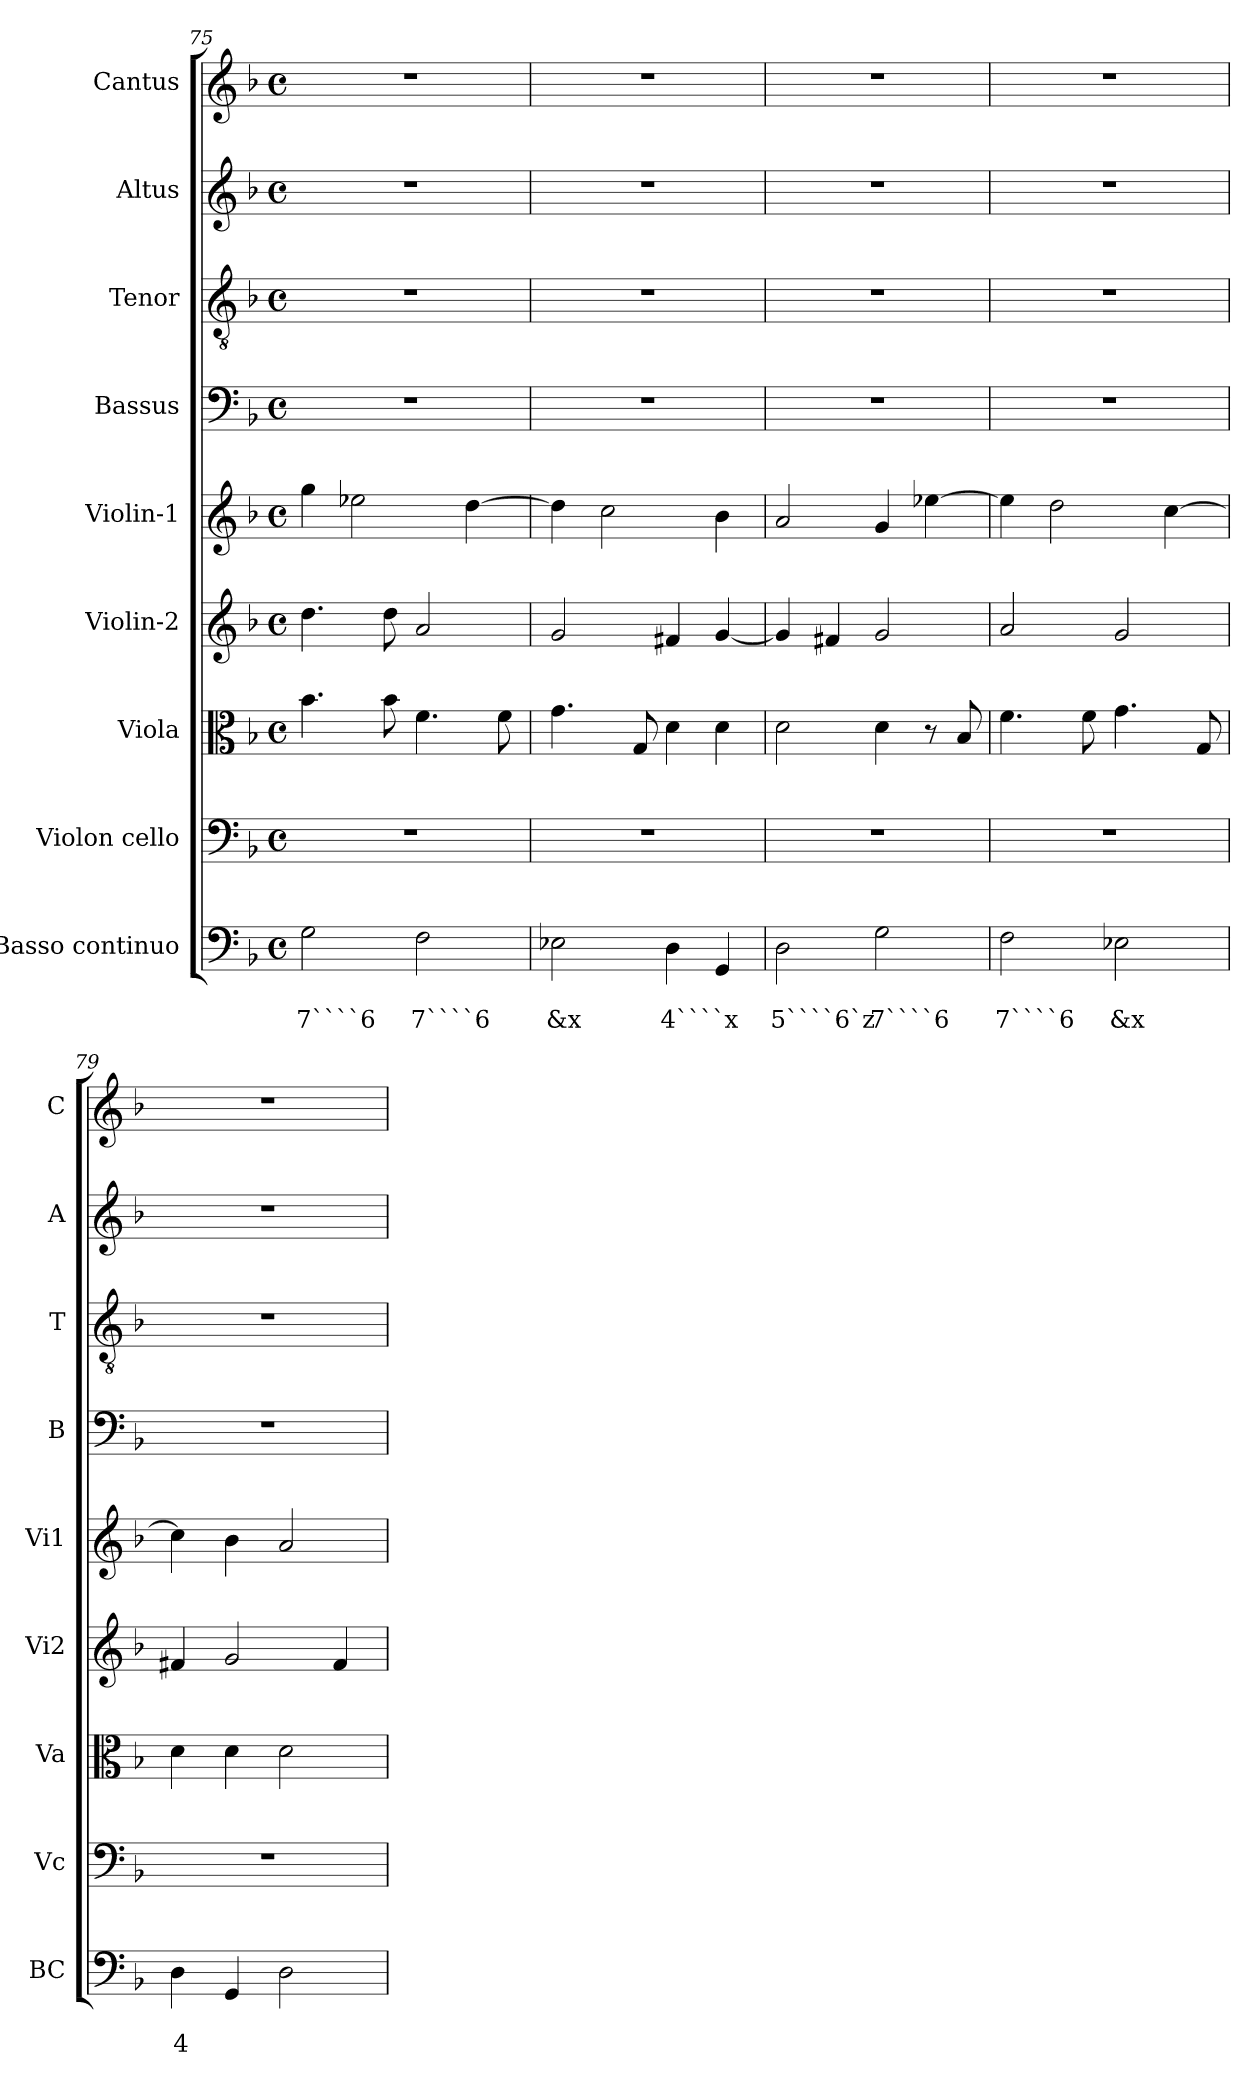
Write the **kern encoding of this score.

**kern	**text	**text	**kern	**kern	**kern	**kern	**kern	**kern	**kern	**kern
*part9	*part9	*part9	*part8	*part7	*part6	*part5	*part4	*part3	*part2	*part1
*staff9	*staff9	*staff9	*staff8	*staff7	*staff6	*staff5	*staff4	*staff3	*staff2	*staff1
*I"Basso continuo	*	*	*I"Violon cello	*I"Viola	*I"Violin-2	*I"Violin-1	*I"Bassus	*I"Tenor	*I"Altus	*I"Cantus
*I'BC	*	*	*I'Vc	*I'Va	*I'Vi2	*I'Vi1	*I'B	*I'T	*I'A	*I'C
*clefF4	*	*	*clefF4	*clefC3	*clefG2	*clefG2	*clefF4	*clefGv2	*clefG2	*clefG2
*k[b-]	*	*	*k[b-]	*k[b-]	*k[b-]	*k[b-]	*k[b-]	*k[b-]	*k[b-]	*k[b-]
*F:	*	*	*F:	*F:	*F:	*F:	*F:	*F:	*F:	*F:
*M4/4	*	*	*M4/4	*M4/4	*M4/4	*M4/4	*M4/4	*M4/4	*M4/4	*M4/4
*met(c)	*	*	*met(c)	*met(c)	*met(c)	*met(c)	*met(c)	*met(c)	*met(c)	*met(c)
=75	=75	=75	=75	=75	=75	=75	=75	=75	=75	=75
!	!	!LO:LY:b	!	!	!	!	!	!	!	!
2G\	.	7````6	1r	4.b-\	4.dd\	4gg\	1r	1r	1r	1r
.	.	.	.	.	.	2ee-X\	.	.	.	.
.	.	.	.	8b-\	8dd\	.	.	.	.	.
!	!	!LO:LY:b	!	!	!	!	!	!	!	!
2F\	.	7````6	.	4.f\	2a/	.	.	.	.	.
.	.	.	.	.	.	[4dd\	.	.	.	.
.	.	.	.	8f\	.	.	.	.	.	.
=76	=76	=76	=76	=76	=76	=76	=76	=76	=76	=76
!	!	!LO:LY:b	!	!	!	!	!	!	!	!
2E-X\	.	&x	1r	4.g\	2g/	4dd\]	1r	1r	1r	1r
.	.	.	.	.	.	2cc\	.	.	.	.
.	.	.	.	8G/	.	.	.	.	.	.
!	!	!LO:LY:b	!	!	!	!	!	!	!	!
4D\	.	4````x	.	4d\	4f#X/	.	.	.	.	.
4GG/	.	.	.	4d\	[4g/	4b-\	.	.	.	.
=77	=77	=77	=77	=77	=77	=77	=77	=77	=77	=77
!	!	!LO:LY:b	!	!	!	!	!	!	!	!
2D\	.	5````6`z	1r	2d\	4g/]	2a/	1r	1r	1r	1r
.	.	.	.	.	4f#X/	.	.	.	.	.
!	!	!LO:LY:b	!	!	!	!	!	!	!	!
2G\	.	7````6	.	4d\	2g/	4g/	.	.	.	.
.	.	.	.	8r	.	[4ee-X\	.	.	.	.
.	.	.	.	8B-/	.	.	.	.	.	.
=78	=78	=78	=78	=78	=78	=78	=78	=78	=78	=78
!	!	!LO:LY:b	!	!	!	!	!	!	!	!
2F\	.	7````6	1r	4.f\	2a/	4ee-\]	1r	1r	1r	1r
.	.	.	.	.	.	2dd\	.	.	.	.
.	.	.	.	8f\	.	.	.	.	.	.
!	!	!LO:LY:b	!	!	!	!	!	!	!	!
2E-X\	.	&x	.	4.g\	2g/	.	.	.	.	.
.	.	.	.	.	.	[4cc\	.	.	.	.
.	.	.	.	8G/	.	.	.	.	.	.
!!LO:PB:g=z
=79	=79	=79	=79	=79	=79	=79	=79	=79	=79	=79
!	!	!LO:LY:b	!	!	!	!	!	!	!	!
4D\	.	4	1r	4d\	4f#X/	4cc\]	1r	1r	1r	1r
4GG/	.	.	.	4d\	2g/	4b-\	.	.	.	.
2D\	.	.	.	2d\	.	2a/	.	.	.	.
.	.	.	.	.	4f#/	.	.	.	.	.
=	=	=	=	=	=	=	=	=	=	=
*-	*-	*-	*-	*-	*-	*-	*-	*-	*-	*-
